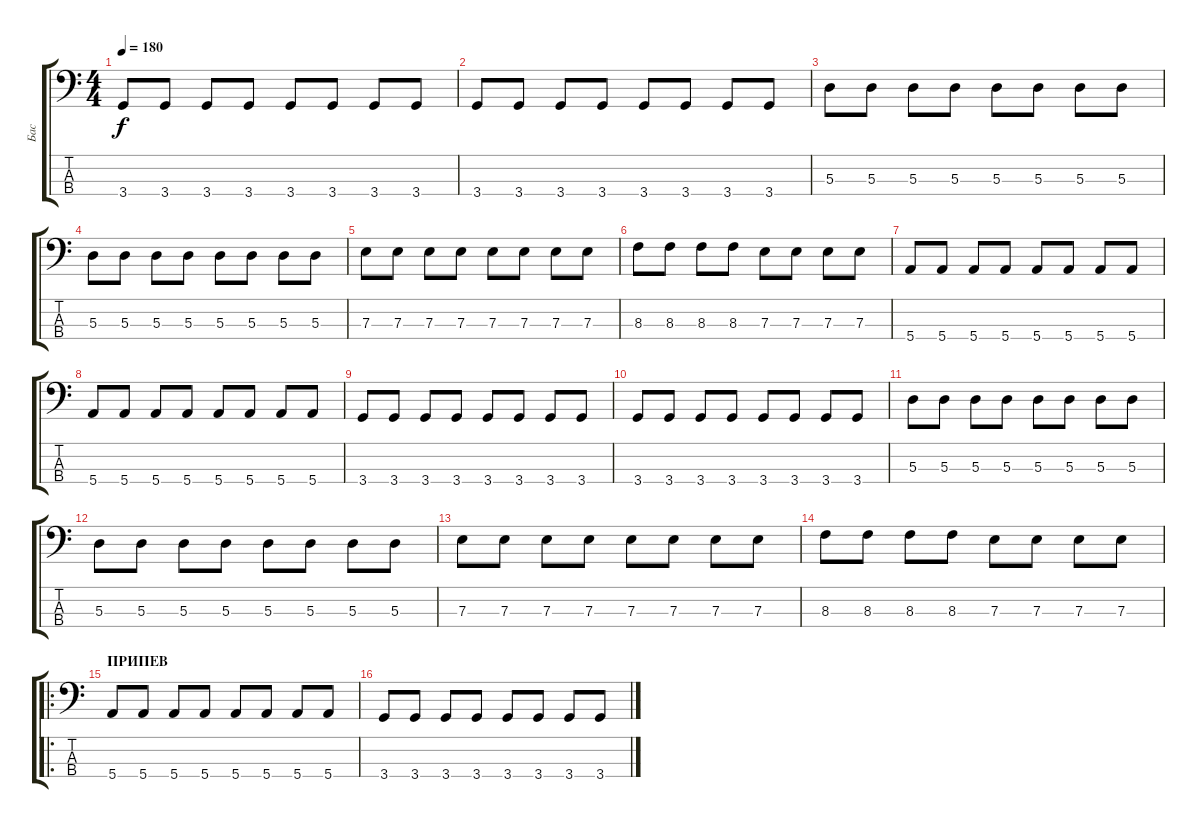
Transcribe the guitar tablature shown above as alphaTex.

\track ("Бас" "Бас") {instrument electricbasspick}
\staff {score tabs}
\tuning (G2 D2 A1 E1) {hide}
\ts (4 4)
\tempo 180
\clef f4
\ks c
3.4.8{dy f} 3.4.8 3.4.8 3.4.8 3.4.8 3.4.8 3.4.8 3.4.8 |
3.4.8 3.4.8 3.4.8 3.4.8 3.4.8 3.4.8 3.4.8 3.4.8 |
5.3.8 5.3.8 5.3.8 5.3.8 5.3.8 5.3.8 5.3.8 5.3.8 |
5.3.8 5.3.8 5.3.8 5.3.8 5.3.8 5.3.8 5.3.8 5.3.8 |
7.3.8 7.3.8 7.3.8 7.3.8 7.3.8 7.3.8 7.3.8 7.3.8 |
8.3.8 8.3.8 8.3.8 8.3.8 7.3.8 7.3.8 7.3.8 7.3.8 |
5.4.8 5.4.8 5.4.8 5.4.8 5.4.8 5.4.8 5.4.8 5.4.8 |
5.4.8 5.4.8 5.4.8 5.4.8 5.4.8 5.4.8 5.4.8 5.4.8 |
3.4.8 3.4.8 3.4.8 3.4.8 3.4.8 3.4.8 3.4.8 3.4.8 |
3.4.8 3.4.8 3.4.8 3.4.8 3.4.8 3.4.8 3.4.8 3.4.8 |
5.3.8 5.3.8 5.3.8 5.3.8 5.3.8 5.3.8 5.3.8 5.3.8 |
5.3.8 5.3.8 5.3.8 5.3.8 5.3.8 5.3.8 5.3.8 5.3.8 |
7.3.8 7.3.8 7.3.8 7.3.8 7.3.8 7.3.8 7.3.8 7.3.8 |
8.3.8 8.3.8 8.3.8 8.3.8 7.3.8 7.3.8 7.3.8 7.3.8 |
\ro
\section ("" "ПРИПЕВ")
5.4.8 5.4.8 5.4.8 5.4.8 5.4.8 5.4.8 5.4.8 5.4.8 |
3.4.8 3.4.8 3.4.8 3.4.8 3.4.8 3.4.8 3.4.8 3.4.8
